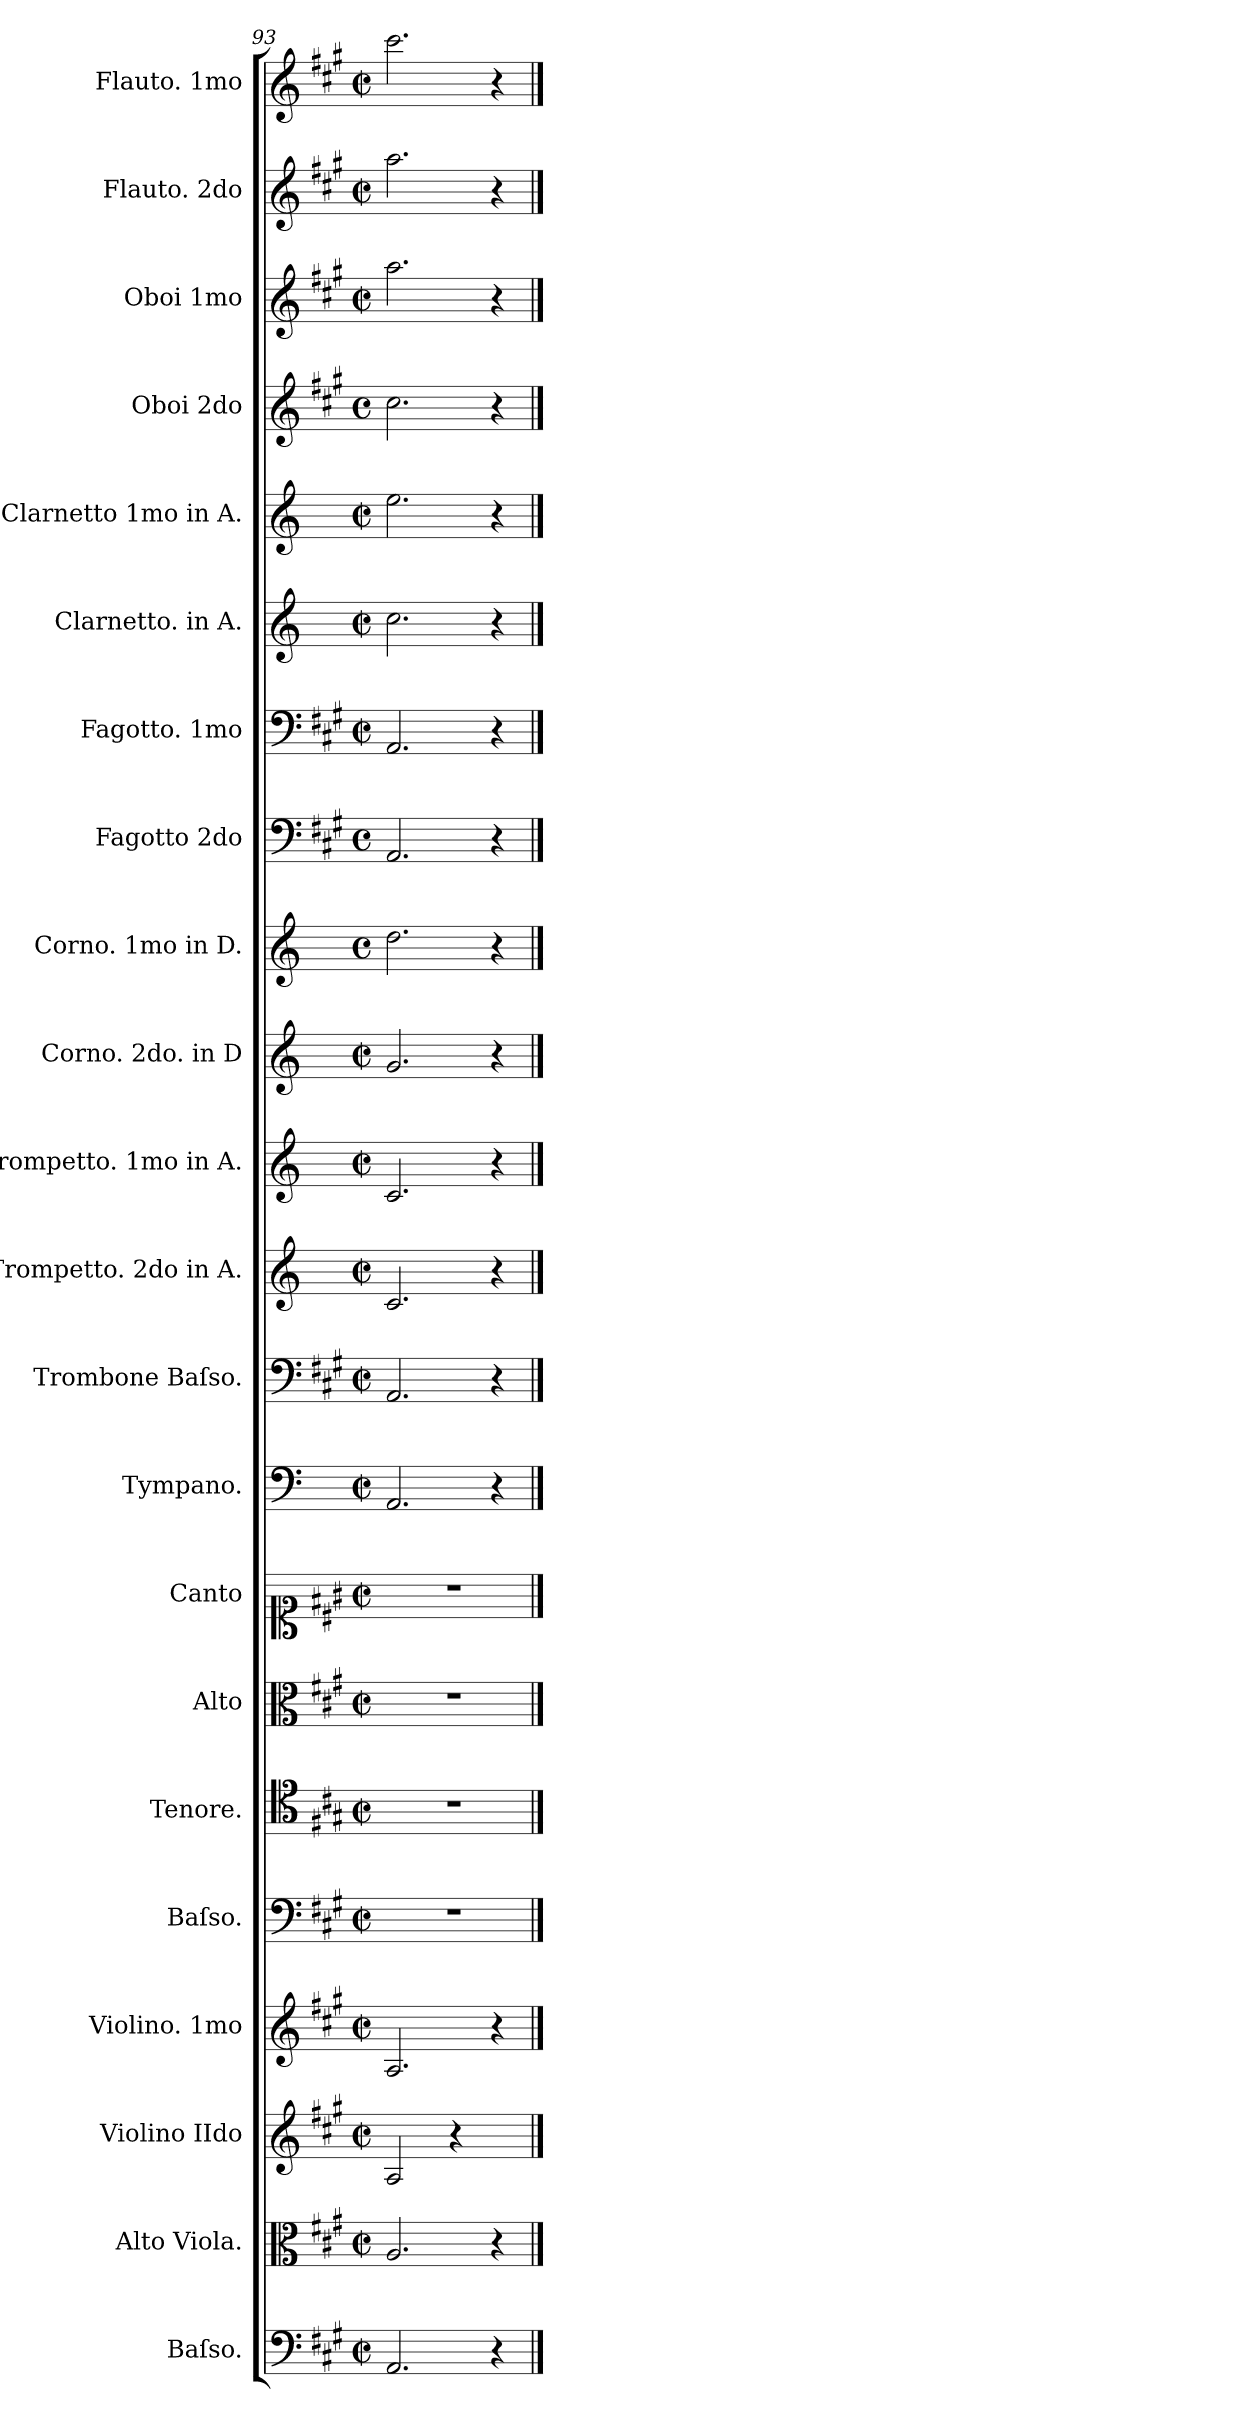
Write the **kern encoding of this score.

**kern	**kern	**kern	**kern	**kern	**kern	**kern	**kern	**kern	**kern	**kern	**kern	**kern	**kern	**kern	**kern	**kern	**kern	**kern	**kern	**kern	**kern
*part22	*part21	*part20	*part19	*part18	*part17	*part16	*part15	*part14	*part13	*part12	*part11	*part10	*part9	*part8	*part7	*part6	*part5	*part4	*part3	*part2	*part1
*staff22	*staff21	*staff20	*staff19	*staff18	*staff17	*staff16	*staff15	*staff14	*staff13	*staff12	*staff11	*staff10	*staff9	*staff8	*staff7	*staff6	*staff5	*staff4	*staff3	*staff2	*staff1
*I"Baſso.	*I"Alto Viola.	*I"Violino IIdo	*I"Violino. 1mo	*I"Baſso.	*I"Tenore.	*I"Alto	*I"Canto	*I"Tympano.	*I"Trombone Baſso.	*I"Trompetto. 2do in A.	*I"Trompetto. 1mo in A.	*I"Corno. 2do. in D	*I"Corno. 1mo in D.	*I"Fagotto 2do	*I"Fagotto. 1mo	*I"Clarnetto. in A.	*I"Clarnetto 1mo in A.	*I"Oboi 2do	*I"Oboi 1mo	*I"Flauto. 2do	*I"Flauto. 1mo
*I'cb	*I'a-vla	*I'vl 2	*I'vl 1	*I'B	*I'T	*I'A	*I'S	*I'Timp	*I'b-trb	*I'tr 2 in A	*I'tr 1 in A	*I'cor 2 in D	*I'cor 1 in D	*I'fag 2	*I'fag 1	*I'cl in A	*I'cl I in A	*I'ob 2	*I'ob 1	*I'fl 2	*I'fl 1
*clefF4	*clefC3	*clefG2	*clefG2	*clefF4	*clefC4	*clefC3	*clefC1	*clefF4	*clefF4	*clefG2	*clefG2	*clefG2	*clefG2	*clefF4	*clefF4	*clefG2	*clefG2	*clefG2	*clefG2	*clefG2	*clefG2
*	*	*	*	*	*	*	*	*	*	*ITrd2c3	*ITrd2c3	*ITrd6c10	*ITrd6c10	*	*	*ITrd2c3	*ITrd2c3	*	*	*	*
*k[f#c#g#]	*k[f#c#g#]	*k[f#c#g#]	*k[f#c#g#]	*k[f#c#g#]	*k[f#c#g#]	*k[f#c#g#]	*k[f#c#g#]	*k[]	*k[f#c#g#]	*k[f#c#g#]	*k[f#c#g#]	*k[f#c#]	*k[f#c#]	*k[f#c#g#]	*k[f#c#g#]	*k[f#c#g#]	*k[f#c#g#]	*k[f#c#g#]	*k[f#c#g#]	*k[f#c#g#]	*k[f#c#g#]
*A:	*A:	*A:	*A:	*A:	*A:	*A:	*A:	*	*A:	*A:	*A:	*	*	*A:	*A:	*A:	*A:	*A:	*A:	*A:	*A:
*M2/2	*M2/2	*M2/2	*M2/2	*M2/2	*M2/2	*M2/2	*M2/2	*M2/2	*M2/2	*M2/2	*M2/2	*M2/2	*M2/2	*M2/2	*M2/2	*M2/2	*M2/2	*M2/2	*M2/2	*M2/2	*M2/2
*met(c|)	*met(c|)	*met(c|)	*met(c|)	*met(c|)	*met(c|)	*met(c|)	*met(c|)	*met(c|)	*met(c|)	*met(c|)	*met(c|)	*met(c|)	*met(c)	*met(c)	*met(c|)	*met(c|)	*met(c|)	*met(c)	*met(c|)	*met(c|)	*met(c|)
=93	=93	=93	=93	=93	=93	=93	=93	=93	=93	=93	=93	=93	=93	=93	=93	=93	=93	=93	=93	=93	=93
2.AA/	2.A/	2A/	2.A/	1r	1r	1r	1r	2.AA/	2.AA/	2.A/	2.A/	2.A/	2.e\	2.AA/	2.AA/	2.a\	2.cc#\	2.cc#\	2.aa\	2.aa\	2.ccc#\
.	.	4r	.	.	.	.	.	.	.	.	.	.	.	.	.	.	.	.	.	.	.
4r	4r	4ryy	4r	.	.	.	.	4r	4r	4r	4r	4r	4r	4r	4r	4r	4r	4r	4r	4r	4r
==	==	==	==	==	==	==	==	==	==	==	==	==	==	==	==	==	==	==	==	==	==
*-	*-	*-	*-	*-	*-	*-	*-	*-	*-	*-	*-	*-	*-	*-	*-	*-	*-	*-	*-	*-	*-
